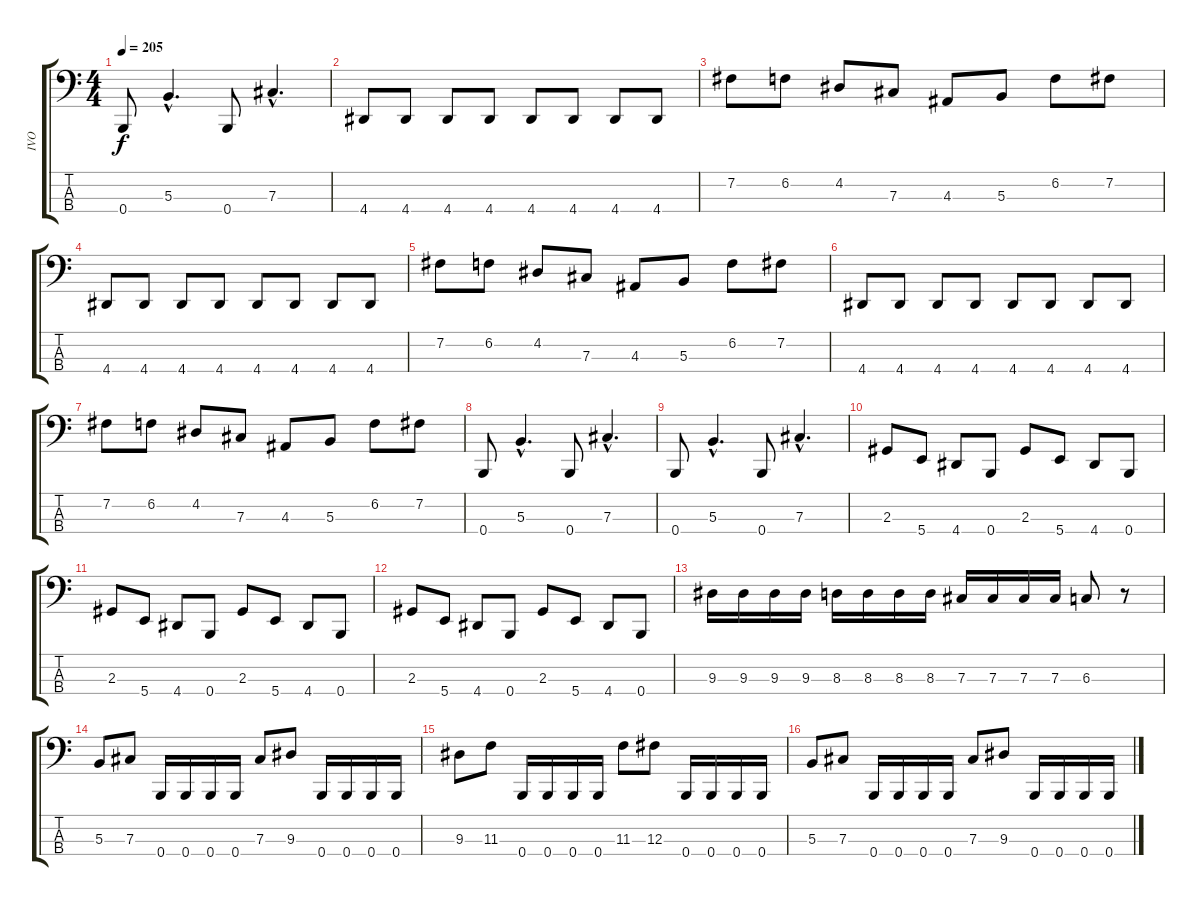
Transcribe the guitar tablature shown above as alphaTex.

\track ("IVO" "IVO") {instrument electricbasspick}
\staff {score tabs}
\tuning (E2 B1 Gb1 B0) {hide}
\ts (4 4)
\tempo 205
\clef f4
\ks c
0.4.8{dy f} 5.3{hac}.4{d} 0.4.8 7.3{hac}.4{d} |
4.4.8 4.4.8 4.4.8 4.4.8 4.4.8 4.4.8 4.4.8 4.4.8 |
7.2.8 6.2.8 4.2.8 7.3.8 4.3.8 5.3.8 6.2.8 7.2.8 |
4.4.8 4.4.8 4.4.8 4.4.8 4.4.8 4.4.8 4.4.8 4.4.8 |
7.2.8 6.2.8 4.2.8 7.3.8 4.3.8 5.3.8 6.2.8 7.2.8 |
4.4.8 4.4.8 4.4.8 4.4.8 4.4.8 4.4.8 4.4.8 4.4.8 |
7.2.8 6.2.8 4.2.8 7.3.8 4.3.8 5.3.8 6.2.8 7.2.8 |
0.4.8 5.3{hac}.4{d} 0.4.8 7.3{hac}.4{d} |
0.4.8 5.3{hac}.4{d} 0.4.8 7.3{hac}.4{d} |
2.3.8 5.4.8 4.4.8 0.4.8 2.3.8 5.4.8 4.4.8 0.4.8 |
2.3.8 5.4.8 4.4.8 0.4.8 2.3.8 5.4.8 4.4.8 0.4.8 |
2.3.8 5.4.8 4.4.8 0.4.8 2.3.8 5.4.8 4.4.8 0.4.8 |
9.3.16 9.3.16 9.3.16 9.3.16 8.3.16 8.3.16 8.3.16 8.3.16 7.3.16 7.3.16 7.3.16 7.3.16 6.3.8 r.8 |
5.3.8 7.3.8 0.4.16 0.4.16 0.4.16 0.4.16 7.3.8 9.3.8 0.4.16 0.4.16 0.4.16 0.4.16 |
9.3.8 11.3.8 0.4.16 0.4.16 0.4.16 0.4.16 11.3.8 12.3.8 0.4.16 0.4.16 0.4.16 0.4.16 |
5.3.8 7.3.8 0.4.16 0.4.16 0.4.16 0.4.16 7.3.8 9.3.8 0.4.16 0.4.16 0.4.16 0.4.16
